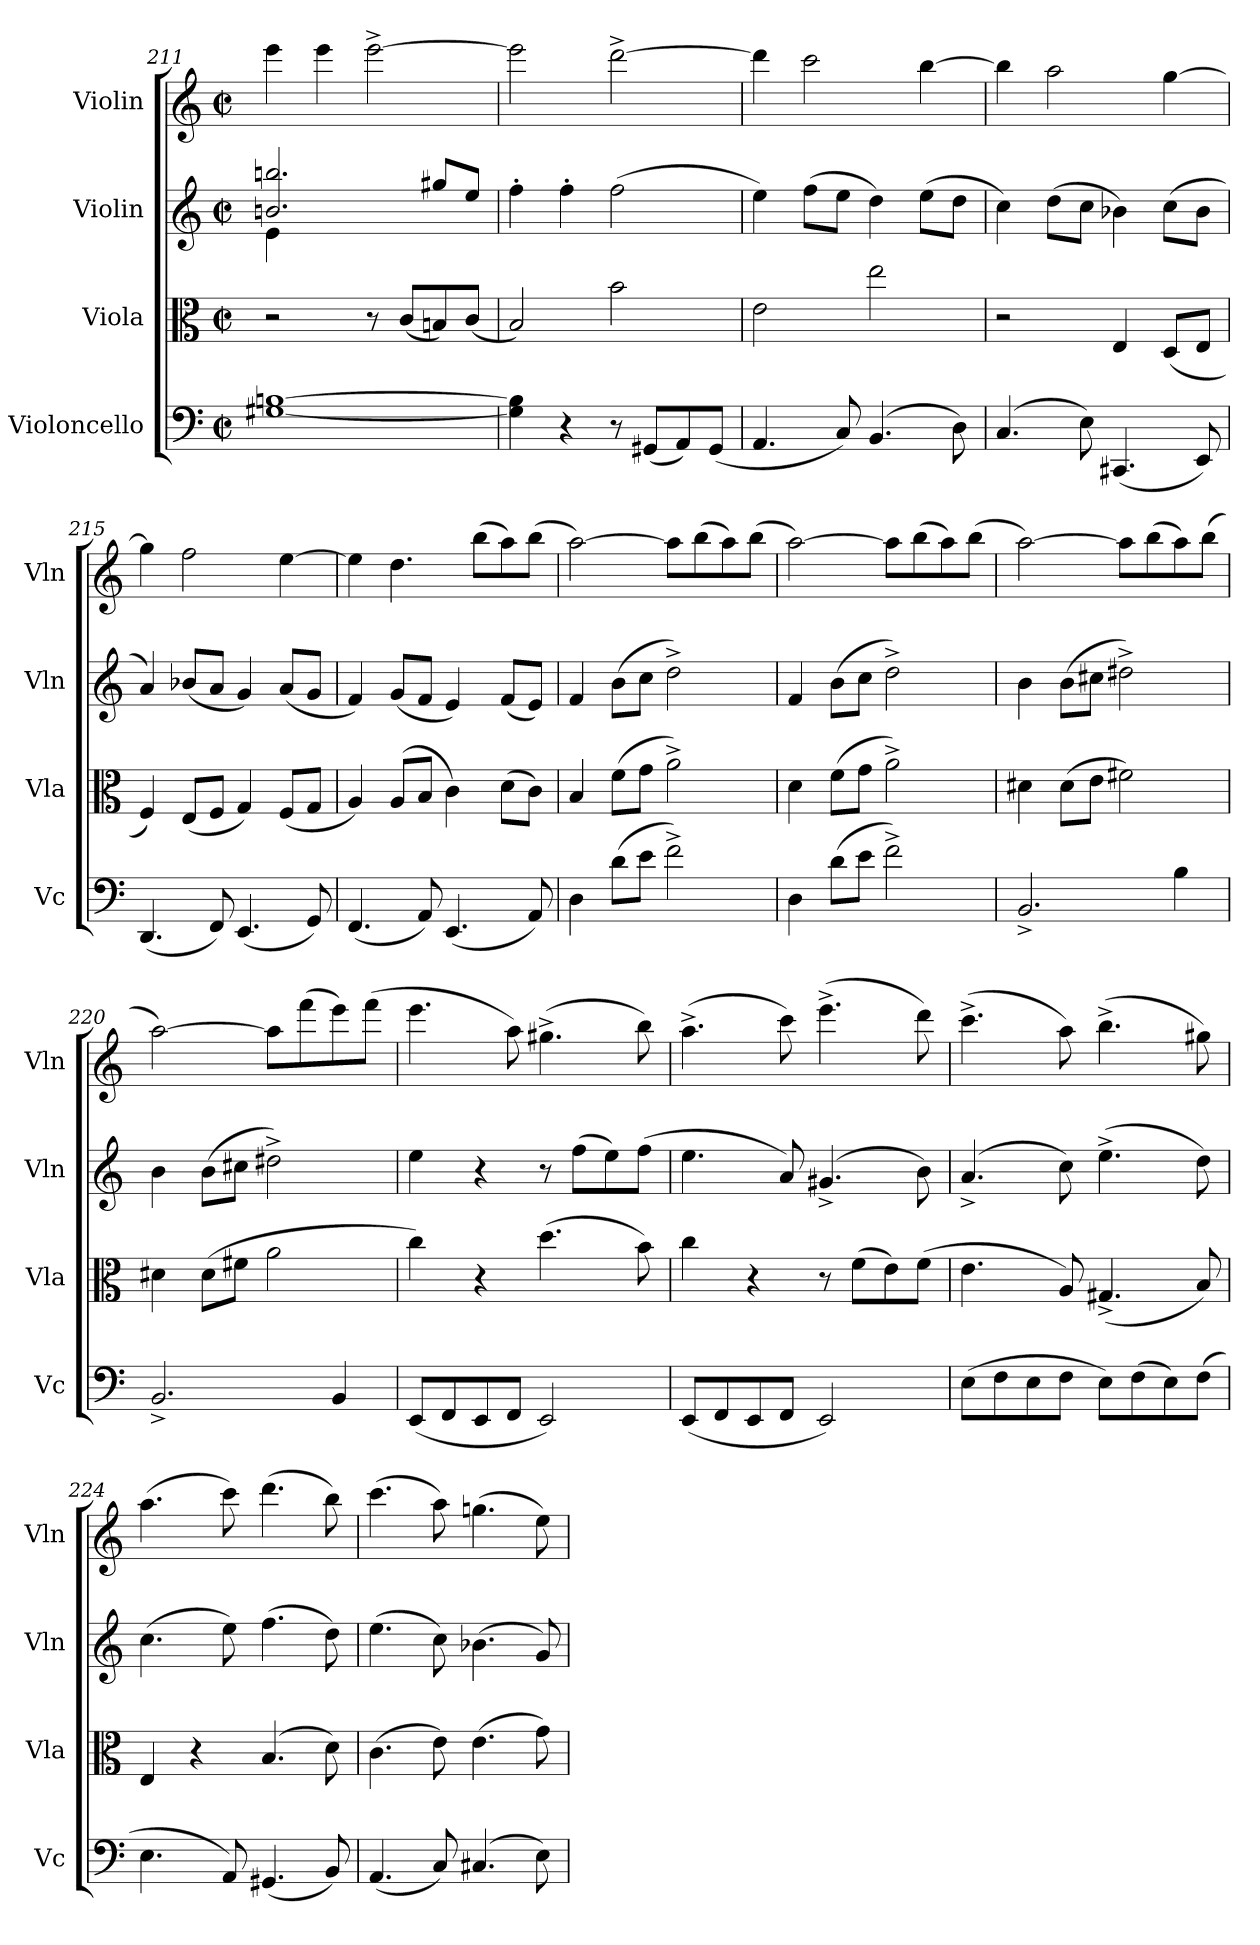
**kern	**kern	**kern	**kern
*part4	*part3	*part2	*part1
*staff4	*staff3	*staff2	*staff1
*I"Violoncello	*I"Viola	*I"Violin	*I"Violin
*I'Vc	*I'Vla	*I'Vln	*I'Vln
*clefF4	*clefC3	*clefG2	*clefG2
*k[]	*k[]	*k[]	*k[]
*M2/2	*M2/2	*M2/2	*M2/2
*met(c|)	*met(c|)	*met(c|)	*met(c|)
=211	=211	=211	=211
*	*	*^	*
[1G#X [1Bn	2r	2.bn/ 2.bbn/	4e\	4eee\
.	.	.	4ryy	4eee\
.	8r	.	2ryy	[2eee^\
.	(8c/L	.	.	.
.	8Bn/)	8gg#X/L	.	.
.	(8c/J	8ee/J	.	.
*	*	*v	*v	*
=212	=212	=212	=212
4G#\] 4B\]	2B/)	4ff'\	2eee\]
4r	.	4ff'\	.
8r	2b\	(2ff\	[2ddd^\
(8GG#X/L	.	.	.
8AA/)	.	.	.
(8GG#/J	.	.	.
=213	=213	=213	=213
4.AA/	2e\	4ee\)	4ddd\]
.	.	(8ff\L	2ccc\
8C/)	.	8ee\J	.
(4.BB/	2ee\	4dd\)	.
.	.	(8ee\L	[4bb\
8D\)	.	8dd\J	.
=214	=214	=214	=214
(4.C/	2r	4cc\)	4bb\]
.	.	(8dd\L	2aa\
8E\)	.	8cc\J	.
(4.CC#X/	4E/	4b-X\)	.
.	(8D/L	(8cc\L	[4gg\
8EE/)	8E/J	8b-\J	.
=215	=215	=215	=215
(4.DD/	4F/)	4a/)	4gg\]
.	(8E/L	(8b-X/L	2ff\
8FF/)	8F/J	8a/J	.
(4.EE/	4G/)	4g/)	.
.	(8F/L	(8a/L	[4ee\
8GG/)	8G/J	8g/J	.
!!LO:LB:g=z
=216	=216	=216	=216
(4.FF/	4A/)	4f/)	4ee\]
.	(8A/L	(8g/L	4.dd\
8AA/)	8B/J	8f/J	.
(4.EE/	4c\)	4e/)	.
.	.	.	(8bb\L
.	(8d\L	(8f/L	8aa\)
8AA/)	8c\J)	8e/J)	(8bb\J
=217	=217	=217	=217
4D\	4B/	4f/	[2aa\)
(8d\L	(8f\L	(8b\L	.
8e\J	8g\J	8cc\J	.
2f^\)	2a^\)	2dd^\)	8aa\L]
.	.	.	(8bb\
.	.	.	8aa\)
.	.	.	(8bb\J
=218	=218	=218	=218
4D\	4d\	4f/	[2aa\)
(8d\L	(8f\L	(8b\L	.
8e\J	8g\J	8cc\J	.
2f^\)	2a^\)	2dd^\)	8aa\L]
.	.	.	(8bb\
.	.	.	8aa\)
.	.	.	(8bb\J
=219	=219	=219	=219
2.BB^/	4d#X\	4b\	[2aa\)
.	(8d#\L	(8b\L	.
.	8e\J	8cc#X\J	.
.	2f#X\)	2dd#X^\)	8aa\L]
.	.	.	(8bb\
4B\	.	.	8aa\)
.	.	.	(8bb\J
=220	=220	=220	=220
2.BB^/	4d#X\	4b\	[2aa\)
.	(8d#\L	(8b\L	.
.	8f#X\J	8cc#X\J	.
.	2a\	2dd#X^\)	8aa\L]
.	.	.	(8fff\
4BB/	.	.	8eee\)
.	.	.	(8fff\J
=221	=221	=221	=221
(8EE/L	4cc\)	4ee\	4.eee\
8FF/	.	.	.
8EE/	4r	4r	.
8FF/J	.	.	8aa\)
2EE/)	(4.dd\	8r	(4.gg#X^\
.	.	(8ff\L	.
.	.	8ee\)	.
.	8b\)	(8ff\J	8bb\)
=222	=222	=222	=222
(8EE/L	4cc\	4.ee\	(4.aa^\
8FF/	.	.	.
8EE/	4r	.	.
8FF/J	.	8a/)	8ccc\)
2EE/)	8r	(4.g#X^/	(4.eee^\
.	(8f\L	.	.
.	8e\)	.	.
.	(8f\J	8b\)	8ddd\)
=223	=223	=223	=223
(8E\L	4.e\	(4.a^/	(4.ccc^\
8F\	.	.	.
8E\	.	.	.
8F\J	8A/)	8cc\)	8aa\)
8E\L)	(4.G#X^/	(4.ee^\	(4.bb^\
(8F\	.	.	.
8E\)	.	.	.
(8F\J	8B/)	8dd\)	8gg#X\)
!!LO:LB:g=z
=224	=224	=224	=224
4.E\	4E/	(4.cc\	(4.aa\
.	4r	.	.
8AA/)	.	8ee\)	8ccc\)
(4.GG#X/	(4.B/	(4.ff\	(4.ddd\
8BB/)	8d\)	8dd\)	8bb\)
=225	=225	=225	=225
(4.AA/	(4.c\	(4.ee\	(4.ccc\
8C/)	8e\)	8cc\)	8aa\)
(4.C#X/	(4.e\	(4.b-X\	(4.ggn\
8E\)	8g\)	8g/)	8ee\)
=	=	=	=
*-	*-	*-	*-
